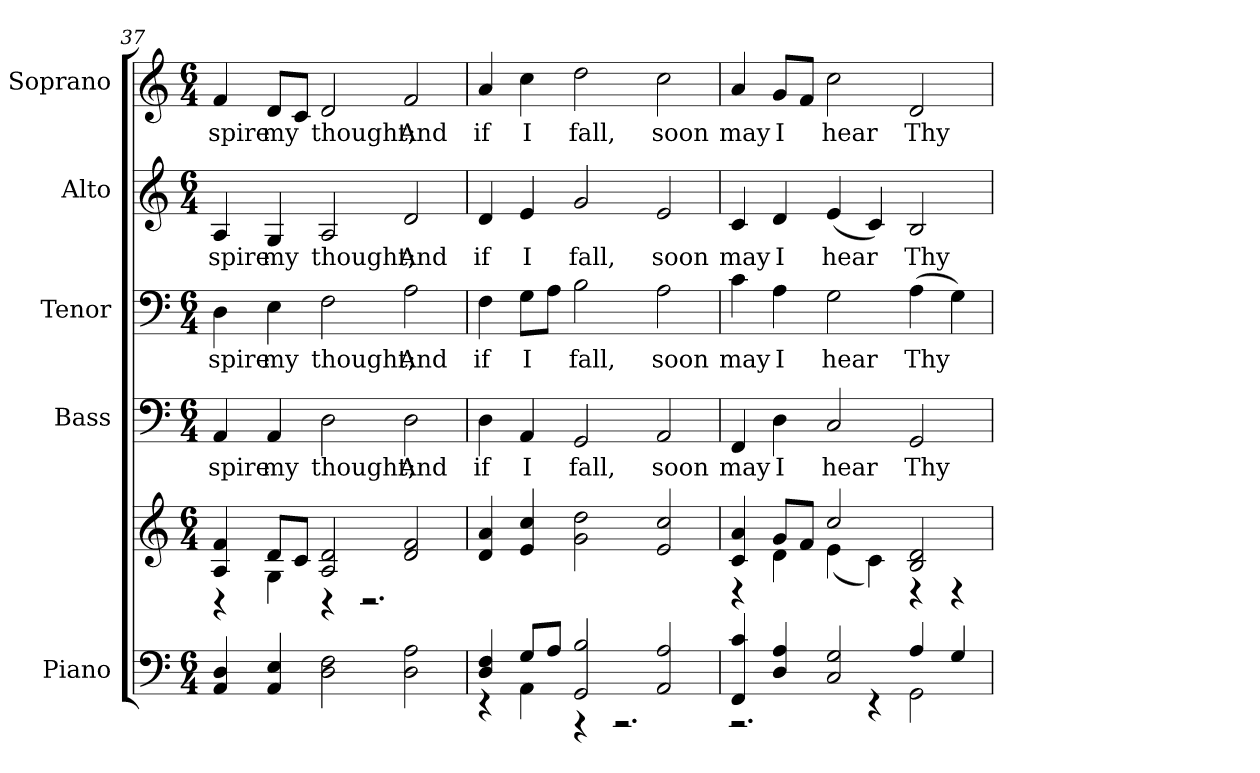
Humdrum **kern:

**kern	**kern	**kern	**text	**kern	**text	**kern	**text	**kern	**text
*part5	*part5	*part4	*part4	*part3	*part3	*part2	*part2	*part1	*part1
*staff6	*staff5	*staff4	*staff4	*staff3	*staff3	*staff2	*staff2	*staff1	*staff1
*I"Piano	*	*I"Bass	*	*I"Tenor	*	*I"Alto	*	*I"Soprano	*
*I'Pno.	*	*I'B.	*	*I'T.	*	*I'A.	*	*I'S.	*
*clefF4	*clefG2	*clefF4	*	*clefF4	*	*clefG2	*	*clefG2	*
*k[]	*k[]	*k[]	*	*k[]	*	*k[]	*	*k[]	*
*C:	*C:	*C:	*	*C:	*	*C:	*	*C:	*
*M6/4	*M6/4	*M6/4	*	*M6/4	*	*M6/4	*	*M6/4	*
=37	=37	=37	=37	=37	=37	=37	=37	=37	=37
*	*^	*	*	*	*	*	*	*	*
!	!	!	!	!LO:LY:b:color=#000000	!	!	!	!	!	!
!	!	!	!	!	!	!LO:LY:b:color=#000000	!	!	!	!
!	!	!	!	!	!	!	!	!LO:LY:b:color=#000000	!	!
!	!	!	!	!	!	!	!	!	!	!LO:LY:b:color=#000000
4AAi/ 4Di	4Ai/ 4fi	4r	4AAi/	-spire	4Di\	-spire	4Ai/	-spire	4fi/	-spire
!	!	!	!	!LO:LY:b:color=#000000	!	!	!	!	!	!
!	!	!	!	!	!	!LO:LY:b:color=#000000	!	!	!	!
!	!	!	!	!	!	!	!	!LO:LY:b:color=#000000	!	!
!	!	!	!	!	!	!	!	!	!	!LO:LY:b:color=#000000
4AAi/ 4Ei	8di/L	4Gi\	4AAi/	my	4Ei\	my	4Gi/	my	8di/L	my
.	8ci/J	.	.	.	.	.	.	.	8ci/J	.
!	!	!	!	!LO:LY:b:color=#000000	!	!	!	!	!	!
!	!	!	!	!	!	!LO:LY:b:color=#000000	!	!	!	!
!	!	!	!	!	!	!	!	!LO:LY:b:color=#000000	!	!
!	!	!	!	!	!	!	!	!	!	!LO:LY:b:color=#000000
2Di\ 2Fi	2Ai/ 2di	4r	2Di\	thought;	2Fi\	thought;	2Ai/	thought;	2di/	thought;
.	.	2.r	.	.	.	.	.	.	.	.
!	!	!	!	!LO:LY:b:color=#000000	!	!	!	!	!	!
!	!	!	!	!	!	!LO:LY:b:color=#000000	!	!	!	!
!	!	!	!	!	!	!	!	!LO:LY:b:color=#000000	!	!
!	!	!	!	!	!	!	!	!	!	!LO:LY:b:color=#000000
2Di\ 2Ai	2di/ 2fi	.	2Di\	And	2Ai\	And	2di/	And	2fi/	And
*	*v	*v	*	*	*	*	*	*	*	*
!!LO:PB:g=z
=38	=38	=38	=38	=38	=38	=38	=38	=38	=38
*^	*	*	*	*	*	*	*	*	*
!	!	!	!	!LO:LY:b:color=#000000	!	!	!	!	!	!
!	!	!	!	!	!	!LO:LY:b:color=#000000	!	!	!	!
!	!	!	!	!	!	!	!	!LO:LY:b:color=#000000	!	!
!	!	!	!	!	!	!	!	!	!	!LO:LY:b:color=#000000
4Di/ 4Fi	4r	4di/ 4ai	4Di\	if	4Fi\	if	4di/	if	4ai/	if
!	!	!	!	!LO:LY:b:color=#000000	!	!	!	!	!	!
!	!	!	!	!	!	!LO:LY:b:color=#000000	!	!	!	!
!	!	!	!	!	!	!	!	!LO:LY:b:color=#000000	!	!
!	!	!	!	!	!	!	!	!	!	!LO:LY:b:color=#000000
8Gi/L	4AAi\	4ei/ 4cci	4AAi/	I	8Gi\L	I	4ei/	I	4cci\	I
8Ai/J	.	.	.	.	8Ai\J	.	.	.	.	.
!	!	!	!	!LO:LY:b:color=#000000	!	!	!	!	!	!
!	!	!	!	!	!	!LO:LY:b:color=#000000	!	!	!	!
!	!	!	!	!	!	!	!	!LO:LY:b:color=#000000	!	!
!	!	!	!	!	!	!	!	!	!	!LO:LY:b:color=#000000
2GGi/ 2Bi	4r	2gi\ 2ddi	2GGi/	fall,	2Bi\	fall,	2gi/	fall,	2ddi\	fall,
.	2.r	.	.	.	.	.	.	.	.	.
!	!	!	!	!LO:LY:b:color=#000000	!	!	!	!	!	!
!	!	!	!	!	!	!LO:LY:b:color=#000000	!	!	!	!
!	!	!	!	!	!	!	!	!LO:LY:b:color=#000000	!	!
!	!	!	!	!	!	!	!	!	!	!LO:LY:b:color=#000000
2AAi/ 2Ai	.	2ei/ 2cci	2AAi/	soon	2Ai\	soon	2ei/	soon	2cci\	soon
=39	=39	=39	=39	=39	=39	=39	=39	=39	=39	=39
*	*	*^	*	*	*	*	*	*	*	*
!	!	!	!	!	!LO:LY:b:color=#000000	!	!	!	!	!	!
!	!	!	!	!	!	!	!LO:LY:b:color=#000000	!	!	!	!
!	!	!	!	!	!	!	!	!	!LO:LY:b:color=#000000	!	!
!	!	!	!	!	!	!	!	!	!	!	!LO:LY:b:color=#000000
4FFi/ 4ci	2.r	4ci/ 4ai	4r	4FFi/	may	4ci\	may	4ci/	may	4ai/	may
!	!	!	!	!	!LO:LY:b:color=#000000	!	!	!	!	!	!
!	!	!	!	!	!	!	!LO:LY:b:color=#000000	!	!	!	!
!	!	!	!	!	!	!	!	!	!LO:LY:b:color=#000000	!	!
!	!	!	!	!	!	!	!	!	!	!	!LO:LY:b:color=#000000
4Di/ 4Ai	.	8gi/L	4di\	4Di\	I	4Ai\	I	4di/	I	8gi/L	I
.	.	8fi/J	.	.	.	.	.	.	.	8fi/J	.
!	!	!	!	!	!LO:LY:b:color=#000000	!	!	!	!	!	!
!	!	!	!	!	!	!	!LO:LY:b:color=#000000	!	!	!	!
!	!	!	!	!	!	!	!	!	!LO:LY:b:color=#000000	!	!
!	!	!	!	!	!	!	!	!	!	!	!LO:LY:b:color=#000000
2Ci/ 2Gi	.	2cci/	(4ei\	2Ci/	hear	2Gi\	hear	(4ei/	hear	2cci\	hear
.	4r	.	4ci\)	.	.	.	.	4ci/)	.	.	.
!	!	!	!	!	!LO:LY:b:color=#000000	!	!	!	!	!	!
!	!	!	!	!	!	!	!LO:LY:b:color=#000000	!	!	!	!
!	!	!	!	!	!	!	!	!	!LO:LY:b:color=#000000	!	!
!	!	!	!	!	!	!	!	!	!	!	!LO:LY:b:color=#000000
4Ai/	2GGi\	2Bi/ 2di	4r	2GGi/	Thy	(4Ai\	Thy	2Bi/	Thy	2di/	Thy
4Gi/	.	.	4r	.	.	4Gi\)	.	.	.	.	.
*v	*v	*	*	*	*	*	*	*	*	*	*
*	*v	*v	*	*	*	*	*	*	*	*
=	=	=	=	=	=	=	=	=	=
*-	*-	*-	*-	*-	*-	*-	*-	*-	*-
